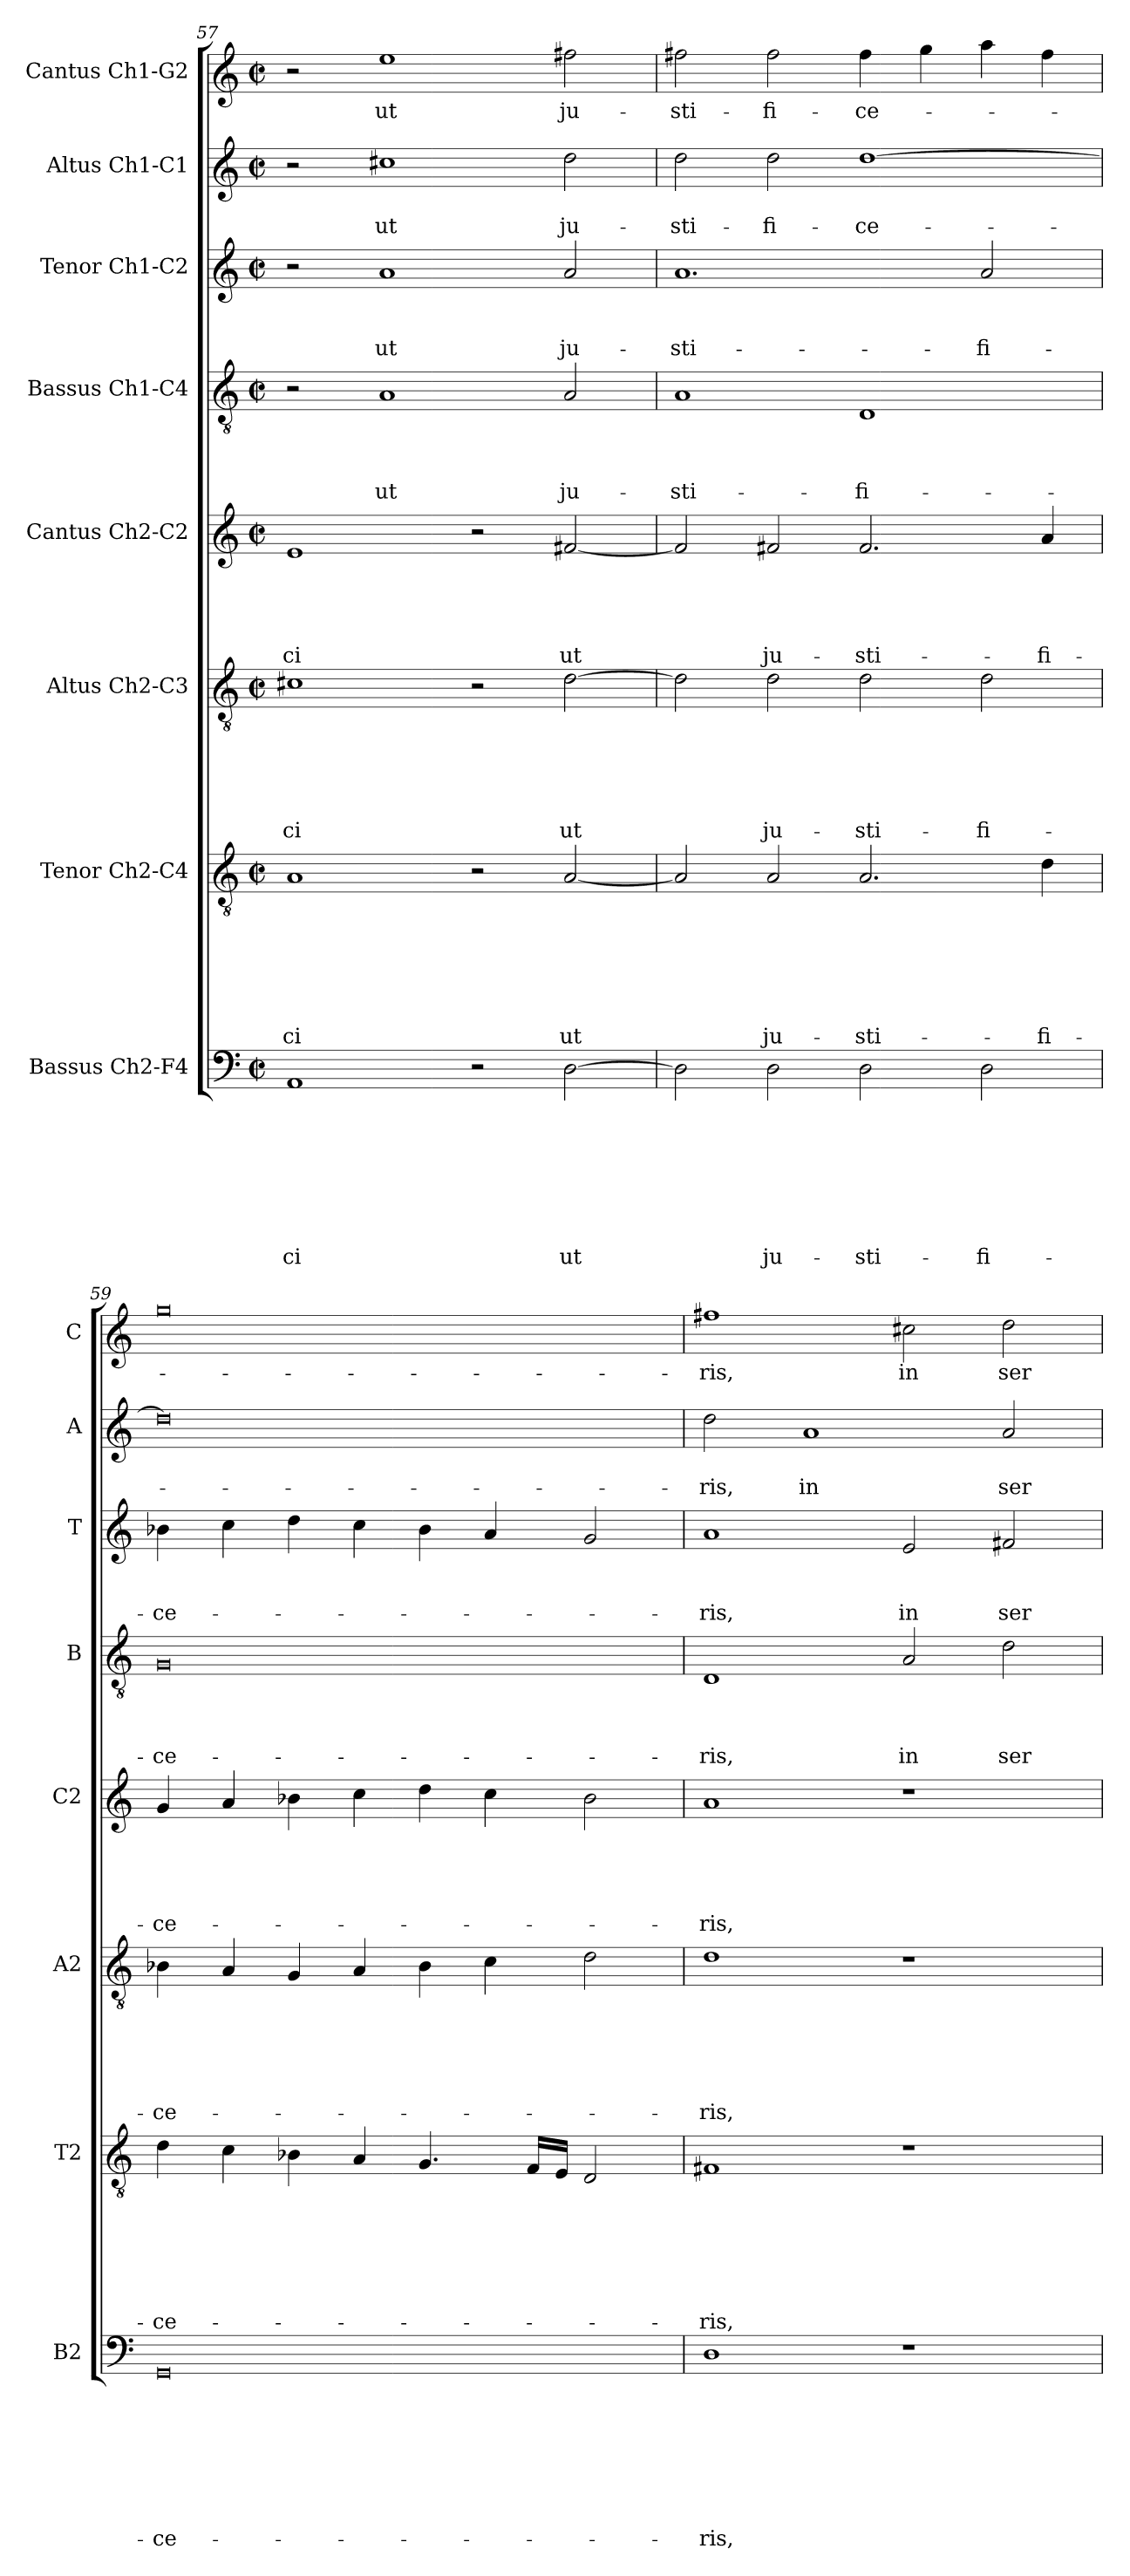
**kern	**text	**text	**text	**text	**text	**text	**text	**text	**kern	**text	**text	**text	**text	**text	**text	**text	**kern	**text	**text	**text	**text	**text	**text	**kern	**text	**text	**text	**text	**text	**kern	**text	**text	**text	**text	**kern	**text	**text	**text	**kern	**text	**text	**kern	**text
*part8	*part8	*part8	*part8	*part8	*part8	*part8	*part8	*part8	*part7	*part7	*part7	*part7	*part7	*part7	*part7	*part7	*part6	*part6	*part6	*part6	*part6	*part6	*part6	*part5	*part5	*part5	*part5	*part5	*part5	*part4	*part4	*part4	*part4	*part4	*part3	*part3	*part3	*part3	*part2	*part2	*part2	*part1	*part1
*staff8	*staff8	*staff8	*staff8	*staff8	*staff8	*staff8	*staff8	*staff8	*staff7	*staff7	*staff7	*staff7	*staff7	*staff7	*staff7	*staff7	*staff6	*staff6	*staff6	*staff6	*staff6	*staff6	*staff6	*staff5	*staff5	*staff5	*staff5	*staff5	*staff5	*staff4	*staff4	*staff4	*staff4	*staff4	*staff3	*staff3	*staff3	*staff3	*staff2	*staff2	*staff2	*staff1	*staff1
*I"Bassus Ch2-F4	*	*	*	*	*	*	*	*	*I"Tenor Ch2-C4	*	*	*	*	*	*	*	*I"Altus Ch2-C3	*	*	*	*	*	*	*I"Cantus Ch2-C2	*	*	*	*	*	*I"Bassus Ch1-C4	*	*	*	*	*I"Tenor Ch1-C2	*	*	*	*I"Altus Ch1-C1	*	*	*I"Cantus Ch1-G2	*
*I'B2	*	*	*	*	*	*	*	*	*I'T2	*	*	*	*	*	*	*	*I'A2	*	*	*	*	*	*	*I'C2	*	*	*	*	*	*I'B	*	*	*	*	*I'T	*	*	*	*I'A	*	*	*I'C	*
*clefF4	*	*	*	*	*	*	*	*	*clefGv2	*	*	*	*	*	*	*	*clefGv2	*	*	*	*	*	*	*clefG2	*	*	*	*	*	*clefGv2	*	*	*	*	*clefG2	*	*	*	*clefG2	*	*	*clefG2	*
*k[]	*	*	*	*	*	*	*	*	*k[]	*	*	*	*	*	*	*	*k[]	*	*	*	*	*	*	*k[]	*	*	*	*	*	*k[]	*	*	*	*	*k[]	*	*	*	*k[]	*	*	*k[]	*
*C:	*	*	*	*	*	*	*	*	*C:	*	*	*	*	*	*	*	*C:	*	*	*	*	*	*	*C:	*	*	*	*	*	*C:	*	*	*	*	*C:	*	*	*	*C:	*	*	*C:	*
*M2/2	*	*	*	*	*	*	*	*	*M2/2	*	*	*	*	*	*	*	*M2/2	*	*	*	*	*	*	*M2/2	*	*	*	*	*	*M2/2	*	*	*	*	*M2/2	*	*	*	*M2/2	*	*	*M2/2	*
*met(c|)	*	*	*	*	*	*	*	*	*met(c|)	*	*	*	*	*	*	*	*met(c|)	*	*	*	*	*	*	*met(c|)	*	*	*	*	*	*met(c|)	*	*	*	*	*met(c|)	*	*	*	*met(c|)	*	*	*met(c|)	*
=57	=57	=57	=57	=57	=57	=57	=57	=57	=57	=57	=57	=57	=57	=57	=57	=57	=57	=57	=57	=57	=57	=57	=57	=57	=57	=57	=57	=57	=57	=57	=57	=57	=57	=57	=57	=57	=57	=57	=57	=57	=57	=57	=57
!	!	!	!	!	!	!	!	!LO:LY:b	!	!	!	!	!	!	!	!LO:LY:b	!	!	!	!	!	!	!LO:LY:b	!	!	!	!	!	!LO:LY:b	!	!	!	!	!	!	!	!	!	!	!	!	!	!
1AA	.	.	.	.	.	.	.	-ci	1A	.	.	.	.	.	.	-ci	1c#X	.	.	.	.	.	-ci	1e	.	.	.	.	-ci	2r	.	.	.	.	2r	.	.	.	2r	.	.	2r	.
!	!	!	!	!	!	!	!	!	!	!	!	!	!	!	!	!	!	!	!	!	!	!	!	!	!	!	!	!	!	!	!	!	!	!LO:LY:b	!	!	!	!LO:LY:b	!	!	!LO:LY:b	!	!LO:LY:b
.	.	.	.	.	.	.	.	.	.	.	.	.	.	.	.	.	.	.	.	.	.	.	.	.	.	.	.	.	.	1A	.	.	.	ut	1a	.	.	ut	1cc#X	.	ut	1ee	ut
2r	.	.	.	.	.	.	.	.	2r	.	.	.	.	.	.	.	2r	.	.	.	.	.	.	2r	.	.	.	.	.	.	.	.	.	.	.	.	.	.	.	.	.	.	.
!	!	!	!	!	!	!	!	!LO:LY:b	!	!	!	!	!	!	!	!LO:LY:b	!	!	!	!	!	!	!LO:LY:b	!	!	!	!	!	!LO:LY:b	!	!	!	!	!LO:LY:b	!	!	!	!LO:LY:b	!	!	!LO:LY:b	!	!LO:LY:b
[2D\	.	.	.	.	.	.	.	ut	[2A/	.	.	.	.	.	.	ut	[2d\	.	.	.	.	.	ut	[2f#X/	.	.	.	.	ut	2A/	.	.	.	ju-	2a/	.	.	ju-	2dd\	.	ju-	2ff#X\	ju-
=58	=58	=58	=58	=58	=58	=58	=58	=58	=58	=58	=58	=58	=58	=58	=58	=58	=58	=58	=58	=58	=58	=58	=58	=58	=58	=58	=58	=58	=58	=58	=58	=58	=58	=58	=58	=58	=58	=58	=58	=58	=58	=58	=58
!	!	!	!	!	!	!	!	!	!	!	!	!	!	!	!	!	!	!	!	!	!	!	!	!	!	!	!	!	!	!	!	!	!	!LO:LY:b	!	!	!	!LO:LY:b	!	!	!LO:LY:b	!	!LO:LY:b
2D\]	.	.	.	.	.	.	.	.	2A/]	.	.	.	.	.	.	.	2d\]	.	.	.	.	.	.	2f#/]	.	.	.	.	.	1A	.	.	.	-sti-	1.a	.	.	-sti-	2dd\	.	-sti-	2ff#X\	-sti-
!	!	!	!	!	!	!	!	!LO:LY:b	!	!	!	!	!	!	!	!LO:LY:b	!	!	!	!	!	!	!LO:LY:b	!	!	!	!	!	!LO:LY:b	!	!	!	!	!	!	!	!	!	!	!	!LO:LY:b	!	!LO:LY:b
2D\	.	.	.	.	.	.	.	ju-	2A/	.	.	.	.	.	.	ju-	2d\	.	.	.	.	.	ju-	2f#X/	.	.	.	.	ju-	.	.	.	.	.	.	.	.	.	2dd\	.	-fi-	2ff#\	-fi-
!	!	!	!	!	!	!	!	!LO:LY:b	!	!	!	!	!	!	!	!LO:LY:b	!	!	!	!	!	!	!LO:LY:b	!	!	!	!	!	!LO:LY:b	!	!	!	!	!LO:LY:b	!	!	!	!	!	!	!LO:LY:b	!	!LO:LY:b
2D\	.	.	.	.	.	.	.	-sti-	2.A/	.	.	.	.	.	.	-sti-	2d\	.	.	.	.	.	-sti-	2.f#/	.	.	.	.	-sti-	1D	.	.	.	-fi-	.	.	.	.	[1dd	.	-ce-	4ff#\	-ce-
.	.	.	.	.	.	.	.	.	.	.	.	.	.	.	.	.	.	.	.	.	.	.	.	.	.	.	.	.	.	.	.	.	.	.	.	.	.	.	.	.	.	4gg\	.
!	!	!	!	!	!	!	!	!LO:LY:b	!	!	!	!	!	!	!	!	!	!	!	!	!	!	!LO:LY:b	!	!	!	!	!	!	!	!	!	!	!	!	!	!	!LO:LY:b	!	!	!	!	!
2D\	.	.	.	.	.	.	.	-fi-	.	.	.	.	.	.	.	.	2d\	.	.	.	.	.	-fi-	.	.	.	.	.	.	.	.	.	.	.	2a/	.	.	-fi-	.	.	.	4aa\	.
!	!	!	!	!	!	!	!	!	!	!	!	!	!	!	!	!LO:LY:b	!	!	!	!	!	!	!	!	!	!	!	!	!LO:LY:b	!	!	!	!	!	!	!	!	!	!	!	!	!	!
.	.	.	.	.	.	.	.	.	4d\	.	.	.	.	.	.	-fi-	.	.	.	.	.	.	.	4a/	.	.	.	.	-fi-	.	.	.	.	.	.	.	.	.	.	.	.	4ff#\	.
!!LO:LB:g=z
=59	=59	=59	=59	=59	=59	=59	=59	=59	=59	=59	=59	=59	=59	=59	=59	=59	=59	=59	=59	=59	=59	=59	=59	=59	=59	=59	=59	=59	=59	=59	=59	=59	=59	=59	=59	=59	=59	=59	=59	=59	=59	=59	=59
!	!	!	!	!	!	!	!	!LO:LY:b	!	!	!	!	!	!	!	!LO:LY:b	!	!	!	!	!	!	!LO:LY:b	!	!	!	!	!	!LO:LY:b	!	!	!	!	!LO:LY:b	!	!	!	!LO:LY:b	!	!	!	!	!
0GG	.	.	.	.	.	.	.	-ce-	4d\	.	.	.	.	.	.	-ce-	4B-X\	.	.	.	.	.	-ce-	4g/	.	.	.	.	-ce-	0G	.	.	.	-ce-	4b-X\	.	.	-ce-	0dd]	.	.	0gg	.
.	.	.	.	.	.	.	.	.	4c\	.	.	.	.	.	.	.	4A/	.	.	.	.	.	.	4a/	.	.	.	.	.	.	.	.	.	.	4cc\	.	.	.	.	.	.	.	.
.	.	.	.	.	.	.	.	.	4B-X\	.	.	.	.	.	.	.	4G/	.	.	.	.	.	.	4b-X\	.	.	.	.	.	.	.	.	.	.	4dd\	.	.	.	.	.	.	.	.
.	.	.	.	.	.	.	.	.	4A/	.	.	.	.	.	.	.	4A/	.	.	.	.	.	.	4cc\	.	.	.	.	.	.	.	.	.	.	4cc\	.	.	.	.	.	.	.	.
.	.	.	.	.	.	.	.	.	4.G/	.	.	.	.	.	.	.	4B-\	.	.	.	.	.	.	4dd\	.	.	.	.	.	.	.	.	.	.	4b-\	.	.	.	.	.	.	.	.
.	.	.	.	.	.	.	.	.	.	.	.	.	.	.	.	.	4c\	.	.	.	.	.	.	4cc\	.	.	.	.	.	.	.	.	.	.	4a/	.	.	.	.	.	.	.	.
.	.	.	.	.	.	.	.	.	16F/LL	.	.	.	.	.	.	.	.	.	.	.	.	.	.	.	.	.	.	.	.	.	.	.	.	.	.	.	.	.	.	.	.	.	.
.	.	.	.	.	.	.	.	.	16E/JJ	.	.	.	.	.	.	.	.	.	.	.	.	.	.	.	.	.	.	.	.	.	.	.	.	.	.	.	.	.	.	.	.	.	.
.	.	.	.	.	.	.	.	.	2D/	.	.	.	.	.	.	.	2d\	.	.	.	.	.	.	2b-\	.	.	.	.	.	.	.	.	.	.	2g/	.	.	.	.	.	.	.	.
=60	=60	=60	=60	=60	=60	=60	=60	=60	=60	=60	=60	=60	=60	=60	=60	=60	=60	=60	=60	=60	=60	=60	=60	=60	=60	=60	=60	=60	=60	=60	=60	=60	=60	=60	=60	=60	=60	=60	=60	=60	=60	=60	=60
!	!	!	!	!	!	!	!	!LO:LY:b	!	!	!	!	!	!	!	!LO:LY:b	!	!	!	!	!	!	!LO:LY:b	!	!	!	!	!	!LO:LY:b	!	!	!	!	!LO:LY:b	!	!	!	!LO:LY:b	!	!	!LO:LY:b	!	!LO:LY:b
1D	.	.	.	.	.	.	.	-ris,	1F#X	.	.	.	.	.	.	-ris,	1d	.	.	.	.	.	-ris,	1a	.	.	.	.	-ris,	1D	.	.	.	-ris,	1a	.	.	-ris,	2dd\	.	-ris,	1ff#X	-ris,
!	!	!	!	!	!	!	!	!	!	!	!	!	!	!	!	!	!	!	!	!	!	!	!	!	!	!	!	!	!	!	!	!	!	!	!	!	!	!	!	!	!LO:LY:b	!	!
.	.	.	.	.	.	.	.	.	.	.	.	.	.	.	.	.	.	.	.	.	.	.	.	.	.	.	.	.	.	.	.	.	.	.	.	.	.	.	1a	.	in	.	.
!	!	!	!	!	!	!	!	!	!	!	!	!	!	!	!	!	!	!	!	!	!	!	!	!	!	!	!	!	!	!	!	!	!	!LO:LY:b	!	!	!	!LO:LY:b	!	!	!	!	!LO:LY:b
1r	.	.	.	.	.	.	.	.	1r	.	.	.	.	.	.	.	1r	.	.	.	.	.	.	1r	.	.	.	.	.	2A/	.	.	.	in	2e/	.	.	in	.	.	.	2cc#X\	in
!	!	!	!	!	!	!	!	!	!	!	!	!	!	!	!	!	!	!	!	!	!	!	!	!	!	!	!	!	!	!	!	!	!	!LO:LY:b	!	!	!	!LO:LY:b	!	!	!LO:LY:b	!	!LO:LY:b
.	.	.	.	.	.	.	.	.	.	.	.	.	.	.	.	.	.	.	.	.	.	.	.	.	.	.	.	.	.	2d\	.	.	.	ser-	2f#X/	.	.	ser-	2a/	.	ser-	2dd\	ser-
=	=	=	=	=	=	=	=	=	=	=	=	=	=	=	=	=	=	=	=	=	=	=	=	=	=	=	=	=	=	=	=	=	=	=	=	=	=	=	=	=	=	=	=
*-	*-	*-	*-	*-	*-	*-	*-	*-	*-	*-	*-	*-	*-	*-	*-	*-	*-	*-	*-	*-	*-	*-	*-	*-	*-	*-	*-	*-	*-	*-	*-	*-	*-	*-	*-	*-	*-	*-	*-	*-	*-	*-	*-
